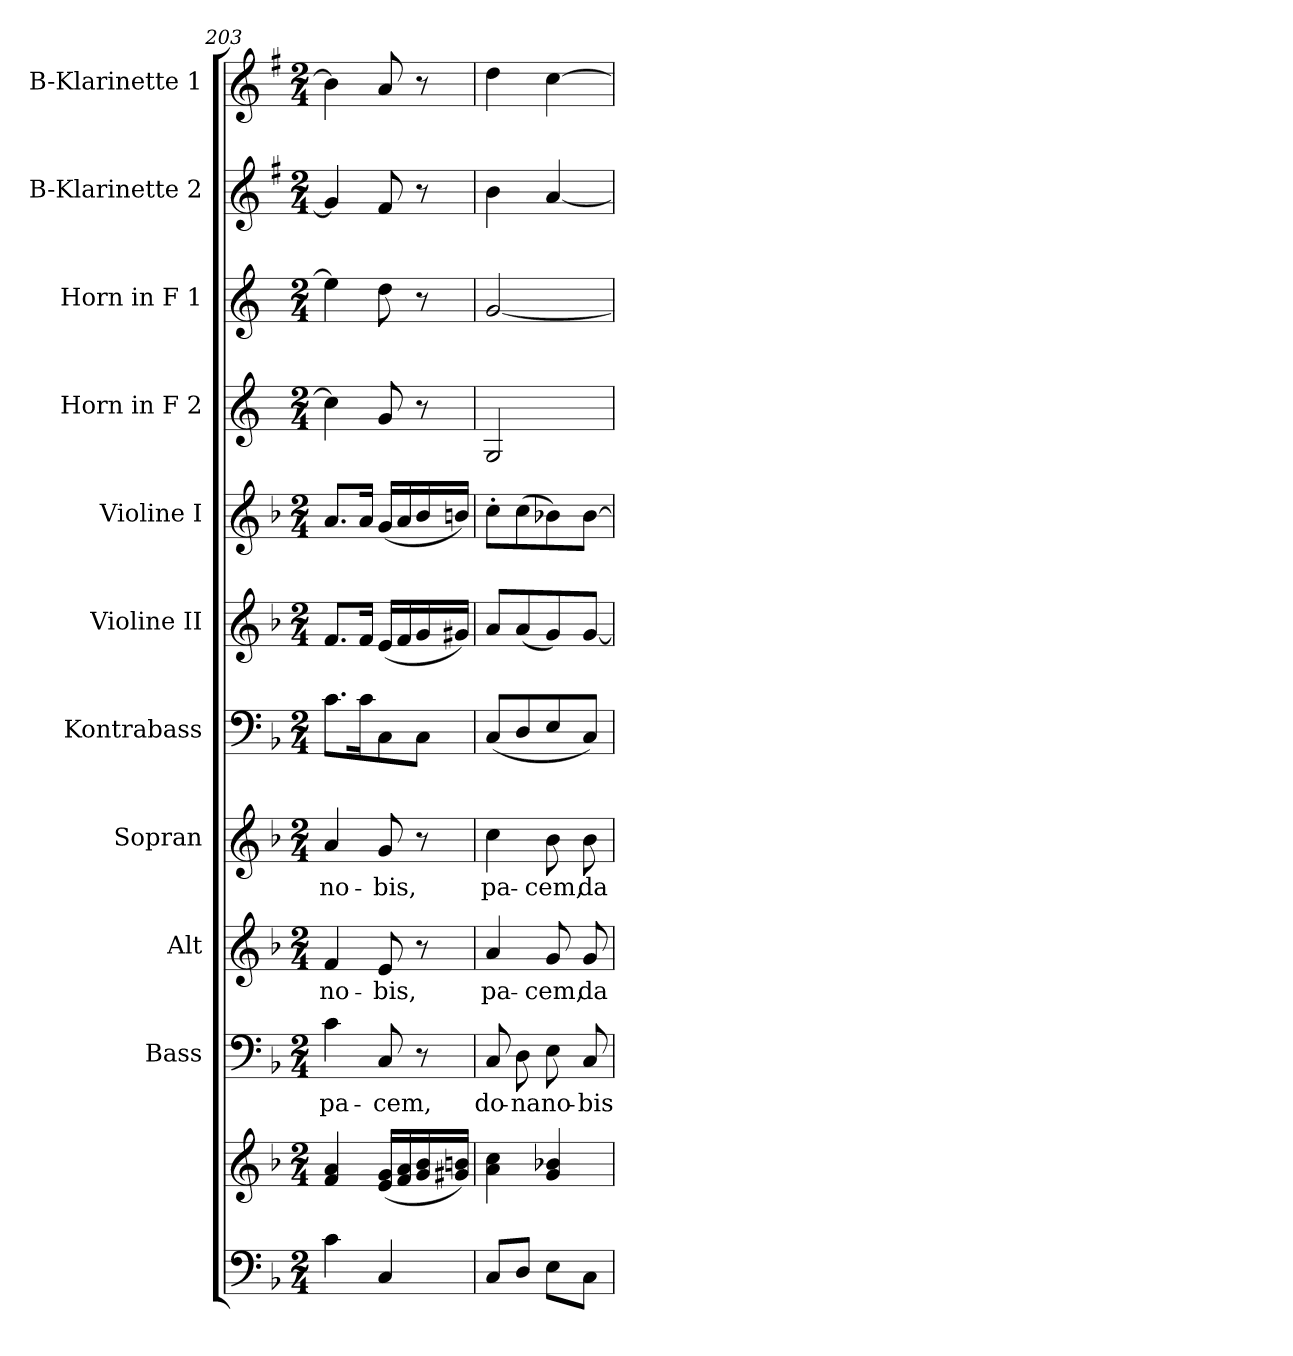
**kern	**kern	**kern	**text	**kern	**text	**kern	**text	**kern	**kern	**kern	**kern	**kern	**kern	**kern
*part11	*part11	*part10	*part10	*part9	*part9	*part8	*part8	*part7	*part6	*part5	*part4	*part3	*part2	*part1
*staff12	*staff11	*staff10	*staff10	*staff9	*staff9	*staff8	*staff8	*staff7	*staff6	*staff5	*staff4	*staff3	*staff2	*staff1
*	*	*I"Bass	*	*I"Alt	*	*I"Sopran	*	*I"Kontrabass	*I"Violine II	*I"Violine I	*I"Horn in F 2	*I"Horn in F 1	*I"B-Klarinette 2	*I"B-Klarinette 1
*	*	*I'B.	*	*I'A.	*	*I'S.	*	*I'Kb.	*I'Vl. II	*I'Vl. I	*	*	*I'B Kl. 2	*I'B Kl. 1
*clefF4	*clefG2	*clefF4	*	*clefG2	*	*clefG2	*	*clefF4	*clefG2	*clefG2	*clefG2	*clefG2	*clefG2	*clefG2
*	*	*	*	*	*	*	*	*ITrd7c12	*	*	*ITrd4c7	*ITrd4c7	*ITrd1c2	*ITrd1c2
*k[b-]	*k[b-]	*k[b-]	*	*k[b-]	*	*k[b-]	*	*k[b-]	*k[b-]	*k[b-]	*k[b-]	*k[b-]	*k[b-]	*k[b-]
*F:	*F:	*F:	*	*F:	*	*F:	*	*F:	*F:	*F:	*F:	*F:	*F:	*F:
*M2/4	*M2/4	*M2/4	*	*M2/4	*	*M2/4	*	*M2/4	*M2/4	*M2/4	*M2/4	*M2/4	*M2/4	*M2/4
=203	=203	=203	=203	=203	=203	=203	=203	=203	=203	=203	=203	=203	=203	=203
!	!	!	!LO:LY:b	!	!LO:LY:b	!	!LO:LY:b	!	!	!	!	!	!	!
4c\	4f/ 4a/	4c\	pa-	4f/	no-	4a/	no-	8.C\L	8.f/L	8.a/L	4f\]	4a\]	4f/]	4a\]
.	.	.	.	.	.	.	.	16C\k	16f/Jk	16a/Jk	.	.	.	.
!	!	!	!LO:LY:b	!	!LO:LY:b	!	!LO:LY:b	!	!	!	!	!	!	!
4C/	(<16e/ 16g/LL	8C/	-cem,	8e/	-bis,	8g/	-bis,	8CC\	(<16e/LL	(<16g/LL	8c/	8g\	8e/	8g/
.	16f/ 16a/	.	.	.	.	.	.	.	16f/	16a/	.	.	.	.
.	16g/ 16b-/	8r	.	8r	.	8r	.	8CC\J	16g/	16b-/	8r	8r	8r	8r
.	16g#X/ 16bn/JJ)	.	.	.	.	.	.	.	16g#X/JJ)	16bn/JJ)	.	.	.	.
=204	=204	=204	=204	=204	=204	=204	=204	=204	=204	=204	=204	=204	=204	=204
!	!	!	!LO:LY:b	!	!LO:LY:b	!	!LO:LY:b	!	!	!	!	!	!	!
8C/L	4a\ 4cc\	8C/	do-	4a/	pa-	4cc\	pa-	(<8CC/L	8a/L	8cc'>\L	2C/	[2c/	4a\	4cc\
!	!	!	!LO:LY:b	!	!	!	!	!	!	!	!	!	!	!
8D/J	.	8D\	-na	.	.	.	.	8DD/	(<8a/	(>8cc\	.	.	.	.
!	!	!	!LO:LY:b	!	!LO:LY:b	!	!LO:LY:b	!	!	!	!	!	!	!
8E\L	4g/ 4b-X/	8E\	no-	8g/	-cem,	8b-\	-cem,	8EE/	8g/)	8b-X\)	.	.	[4g/	[4b-\
!	!	!	!LO:LY:b	!	!LO:LY:b	!	!LO:LY:b	!	!	!	!	!	!	!
8C\J	.	8C/	-bis	8g/	da	8b-\	da	8CC/J)	[8g/J	[8b-\J	.	.	.	.
=	=	=	=	=	=	=	=	=	=	=	=	=	=	=
*-	*-	*-	*-	*-	*-	*-	*-	*-	*-	*-	*-	*-	*-	*-
